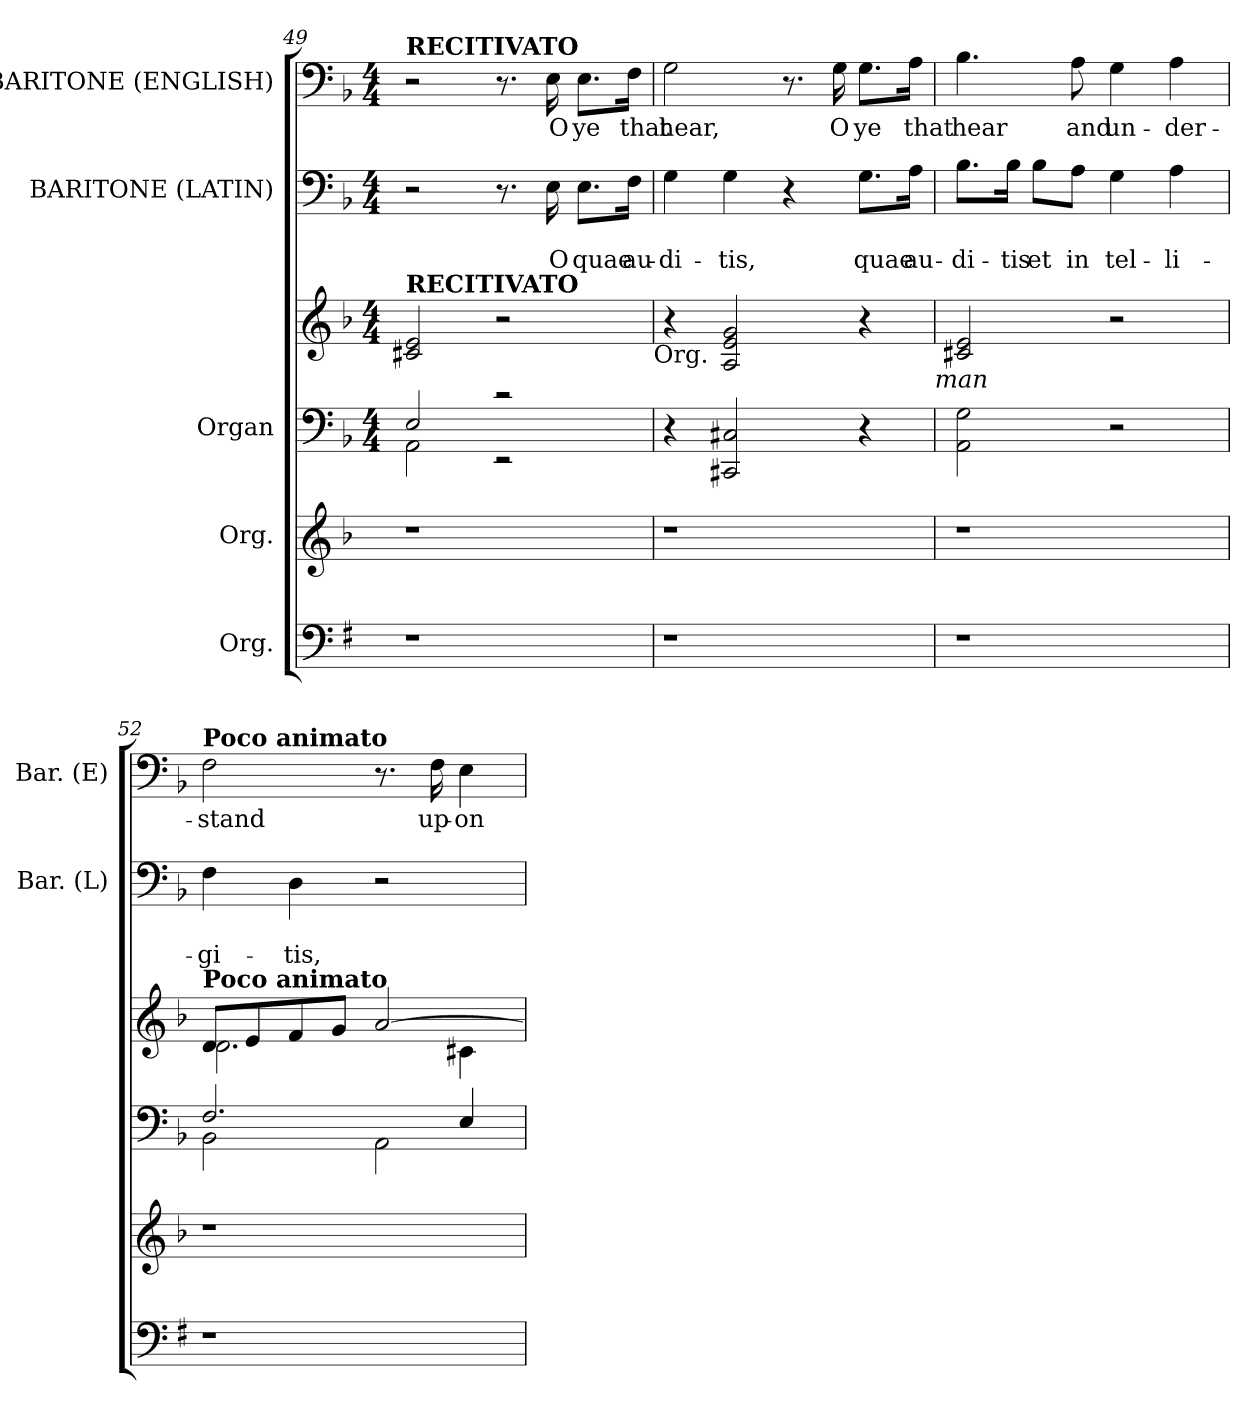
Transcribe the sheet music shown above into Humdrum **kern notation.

**kern	**kern	**kern	**kern	**kern	**text	**text	**kern	**text
*part5	*part4	*part3	*part3	*part2	*part2	*part2	*part1	*part1
*staff6	*staff5	*staff4	*staff3	*staff2	*staff2	*staff2	*staff1	*staff1
*I"Org.	*I"Org.	*I"Organ	*	*I"BARITONE (LATIN)	*	*	*I"BARITONE (ENGLISH)	*
*	*	*	*	*I'Bar. (L)	*	*	*I'Bar. (E)	*
!!LO:LB:g=z
*clefF4	*clefG2	*clefF4	*clefG2	*clefF4	*	*	*clefF4	*
*k[f#]	*k[b-]	*k[b-]	*k[b-]	*k[b-]	*	*	*k[b-]	*
*G:	*F:	*F:	*F:	*F:	*	*	*F:	*
*	*	*M4/4	*M4/4	*M4/4	*	*	*M4/4	*
=49	=49	=49	=49	=49	=49	=49	=49	=49
*	*	*^	*	*	*	*	*	*
!	!	!	!	!	!	!	!	!LO:TX:a:B:t=RECITIVATO	!
!	!	!	!	!LO:TX:a:B:t=RECITIVATO	!	!	!	!	!
1r	1r	2E/	2AA\	2c#X/ 2e/	2r	.	.	2r	.
.	.	2rc	2rEE	2r	8.r	.	.	8.r	.
!	!	!	!	!	!	!	!LO:LY:b	!	!LO:LY:b
.	.	.	.	.	16E\	.	O	16E\	O
!	!	!	!	!	!	!	!LO:LY:b	!	!LO:LY:b
.	.	.	.	.	8.E\L	.	quae	8.E\L	ye
!	!	!	!	!	!	!	!LO:LY:b	!	!LO:LY:b
.	.	.	.	.	16F\Jk	.	au-	16F\Jk	that
*	*	*v	*v	*	*	*	*	*	*
!	!	!	!LO:TX:b:t=Org.	!	!	!	!	!
=50	=50	=50	=50	=50	=50	=50	=50	=50
!	!	!	!	!	!	!LO:LY:b	!	!LO:LY:b
1r	1r	4r	4r	4G\	.	-di-	2G\	hear,
!	!	!	!	!	!	!LO:LY:b	!	!
.	.	2CC#X/ 2C#X/	2A/ 2e/ 2g/	4G\	.	-tis,	.	.
.	.	.	.	4r	.	.	8.r	.
!	!	!	!	!	!	!	!	!LO:LY:b
.	.	.	.	.	.	.	16G\	O
!	!	!	!	!	!	!LO:LY:b	!	!LO:LY:b
.	.	4r	4r	8.G\L	.	quae	8.G\L	ye
!	!	!	!	!	!	!LO:LY:b	!	!LO:LY:b
.	.	.	.	16A\Jk	.	au-	16A\Jk	that
!	!	!	!LO:TX:b:i:t=man	!	!	!	!	!
=51	=51	=51	=51	=51	=51	=51	=51	=51
!	!	!	!	!	!	!LO:LY:b	!	!LO:LY:b
1r	1r	2AA\ 2G\	2c#X/ 2e/	8.B-\L	.	-di-	4.B-\	hear
!	!	!	!	!	!	!LO:LY:b	!	!
.	.	.	.	16B-\Jk	.	-tis	.	.
!	!	!	!	!	!	!LO:LY:b	!	!
.	.	.	.	8B-\L	.	et	.	.
!	!	!	!	!	!	!LO:LY:b	!	!LO:LY:b
.	.	.	.	8A\J	.	in	8A\	and
!	!	!	!	!	!	!LO:LY:b	!	!LO:LY:b
.	.	2r	2r	4G\	.	tel-	4G\	un-
!	!	!	!	!	!	!LO:LY:b	!	!LO:LY:b
.	.	.	.	4A\	.	-li-	4A\	-der-
!!LO:LB:g=z
=52	=52	=52	=52	=52	=52	=52	=52	=52
*	*	*^	*^	*	*	*	*	*
!	!	!	!	!	!	!	!	!	!LO:TX:a:B:t=Poco animato	!
!	!	!	!	!LO:TX:a:B:t=Poco animato	!	!	!	!	!	!
!	!	!	!	!	!	!	!	!LO:LY:b	!	!LO:LY:b
1r	1r	2.F/	2BB-\	8d/L	2.d\	4F\	.	-gi-	2F\	-stand
.	.	.	.	8e/	.	.	.	.	.	.
!	!	!	!	!	!	!	!	!LO:LY:b	!	!
.	.	.	.	8f/	.	4D\	.	-tis,	.	.
.	.	.	.	8g/J	.	.	.	.	.	.
.	.	.	2AA\	[>2a/	.	2r	.	.	8.r	.
!	!	!	!	!	!	!	!	!	!	!LO:LY:b
.	.	.	.	.	.	.	.	.	16F\	up-
!	!	!	!	!	!	!	!	!	!	!LO:LY:b:rj
.	.	4E/	.	.	4c#X\	.	.	.	4E\	-on
*	*	*v	*v	*	*	*	*	*	*	*
*	*	*	*v	*v	*	*	*	*	*
=	=	=	=	=	=	=	=	=
*-	*-	*-	*-	*-	*-	*-	*-	*-
